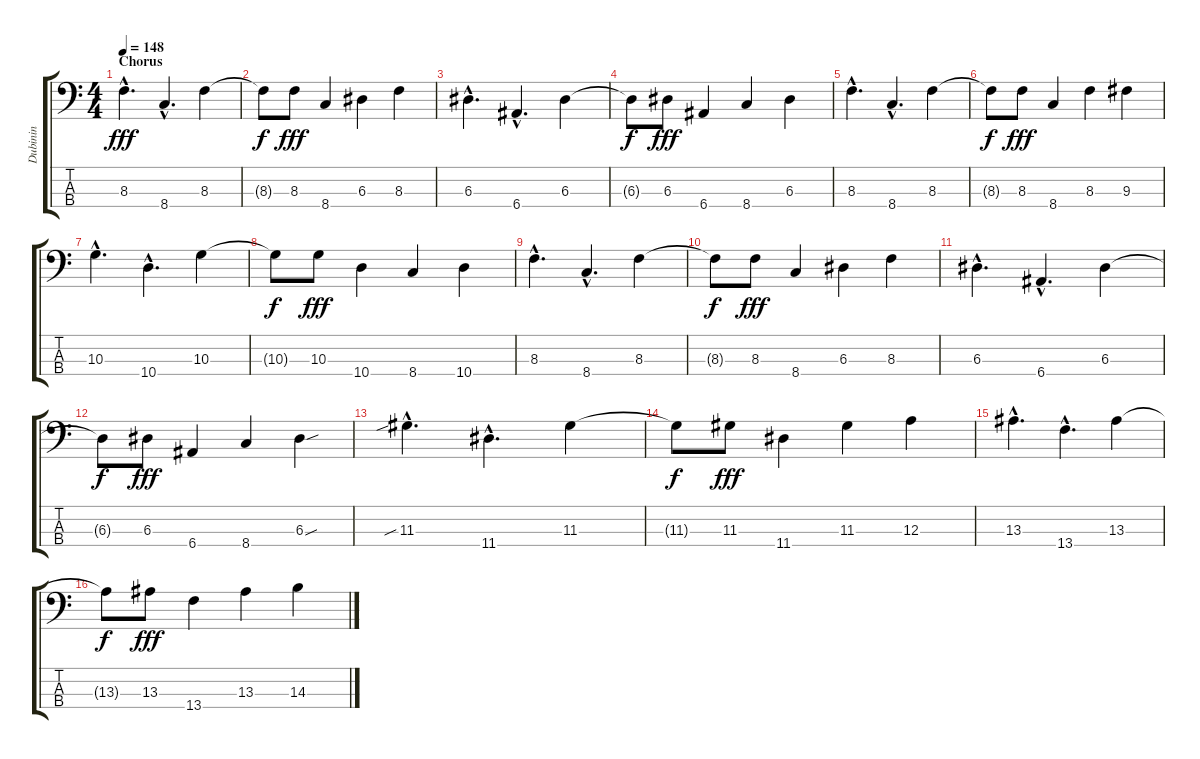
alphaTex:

\track ("Dubinin" "Dubinin") {instrument electricbassfinger}
\staff {score tabs}
\tuning (G2 D2 A1 E1) {hide}
\ts (4 4)
\section ("" "Chorus")
\tempo 148
\clef f4
\ks c
8.3{hac}.4{d dy fff} 8.4{hac}.4{d} 8.3.4 |
8.3{t}.8{dy f} 8.3.8{dy fff} 8.4.4 6.3.4 8.3.4 |
6.3{hac}.4{d} 6.4{hac}.4{d} 6.3.4 |
6.3{t}.8{dy f} 6.3.8{dy fff} 6.4.4 8.4.4 6.3.4 |
8.3{hac}.4{d} 8.4{hac}.4{d} 8.3.4 |
8.3{t}.8{dy f} 8.3.8{dy fff} 8.4.4 8.3.4 9.3.4 |
10.3{hac}.4{d} 10.4{hac}.4{d} 10.3.4 |
10.3{t}.8{dy f} 10.3.8{dy fff} 10.4.4 8.4.4 10.4.4 |
8.3{hac}.4{d} 8.4{hac}.4{d} 8.3.4 |
8.3{t}.8{dy f} 8.3.8{dy fff} 8.4.4 6.3.4 8.3.4 |
6.3{hac}.4{d} 6.4{hac}.4{d} 6.3.4 |
6.3{t}.8{dy f} 6.3.8{dy fff} 6.4.4 8.4.4 6.3{sou}.4 |
11.3{sib hac}.4{d} 11.4{hac}.4{d} 11.3.4 |
11.3{t}.8{dy f} 11.3.8{dy fff} 11.4.4 11.3.4 12.3.4 |
13.3{hac}.4{d} 13.4{hac}.4{d} 13.3.4 |
13.3{t}.8{dy f} 13.3.8{dy fff} 13.4.4 13.3.4 14.3.4
